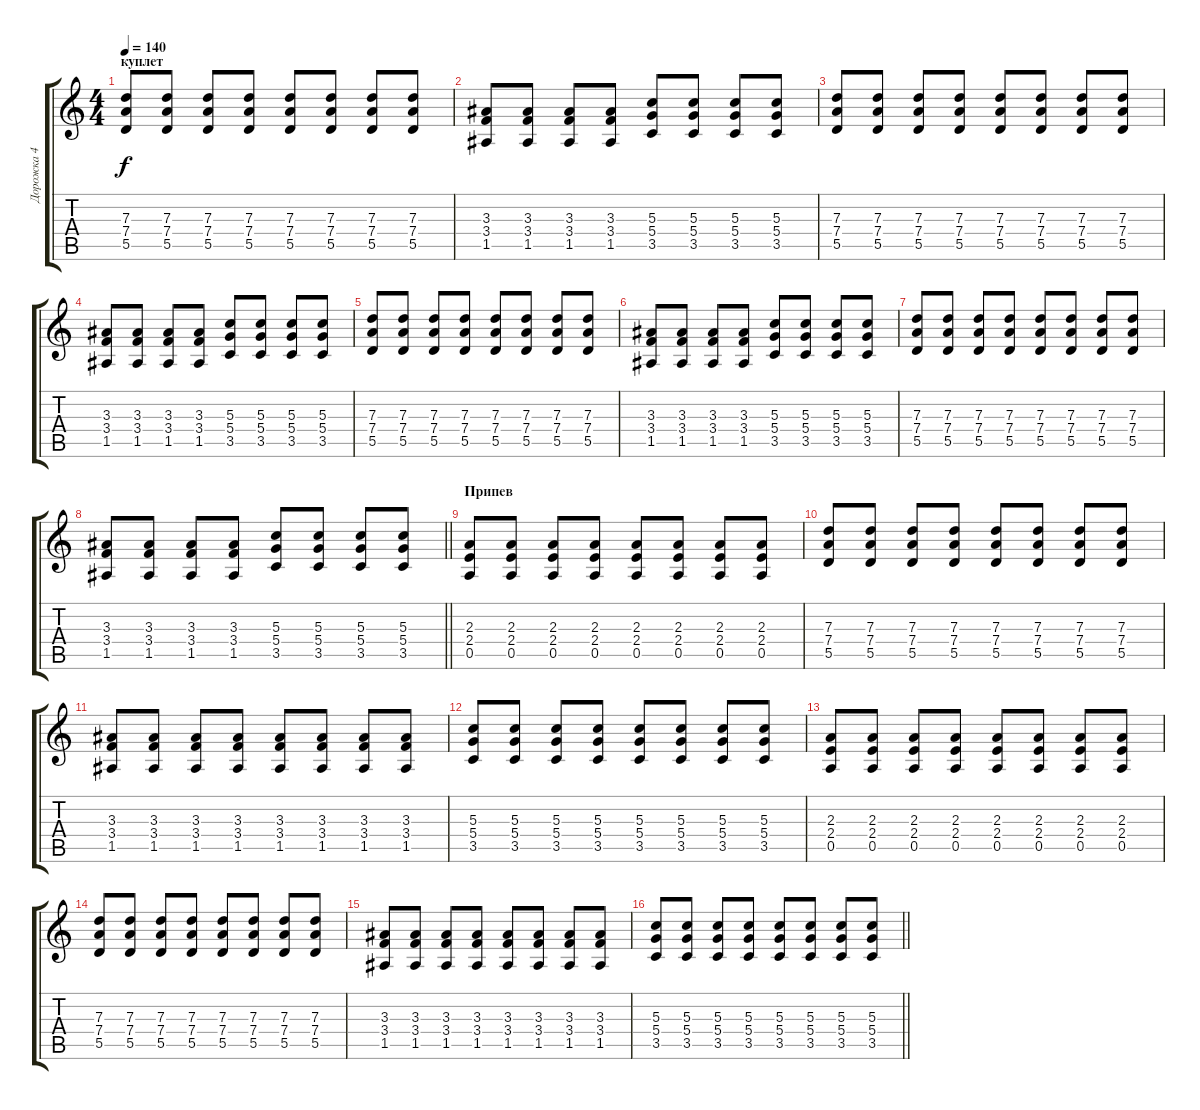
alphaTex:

\track ("Дорожка 4" "Дорожка 4") {instrument distortionguitar}
\staff {score tabs}
\tuning (E4 B3 G3 D3 A2 E2) {hide}
\ts (4 4)
\section ("" "куплет")
\tempo 140
\clef g2
\ks c
(7.3 7.4 5.5).8{dy f} (7.3 7.4 5.5).8 (7.3 7.4 5.5).8 (7.3 7.4 5.5).8 (7.3 7.4 5.5).8 (7.3 7.4 5.5).8 (7.3 7.4 5.5).8 (7.3 7.4 5.5).8 |
(3.3 3.4 1.5).8 (3.3 3.4 1.5).8 (3.3 3.4 1.5).8 (3.3 3.4 1.5).8 (5.3 5.4 3.5).8 (5.3 5.4 3.5).8 (5.3 5.4 3.5).8 (5.3 5.4 3.5).8 |
(7.3 7.4 5.5).8 (7.3 7.4 5.5).8 (7.3 7.4 5.5).8 (7.3 7.4 5.5).8 (7.3 7.4 5.5).8 (7.3 7.4 5.5).8 (7.3 7.4 5.5).8 (7.3 7.4 5.5).8 |
(3.3 3.4 1.5).8 (3.3 3.4 1.5).8 (3.3 3.4 1.5).8 (3.3 3.4 1.5).8 (5.3 5.4 3.5).8 (5.3 5.4 3.5).8 (5.3 5.4 3.5).8 (5.3 5.4 3.5).8 |
(7.3 7.4 5.5).8 (7.3 7.4 5.5).8 (7.3 7.4 5.5).8 (7.3 7.4 5.5).8 (7.3 7.4 5.5).8 (7.3 7.4 5.5).8 (7.3 7.4 5.5).8 (7.3 7.4 5.5).8 |
(3.3 3.4 1.5).8 (3.3 3.4 1.5).8 (3.3 3.4 1.5).8 (3.3 3.4 1.5).8 (5.3 5.4 3.5).8 (5.3 5.4 3.5).8 (5.3 5.4 3.5).8 (5.3 5.4 3.5).8 |
(7.3 7.4 5.5).8 (7.3 7.4 5.5).8 (7.3 7.4 5.5).8 (7.3 7.4 5.5).8 (7.3 7.4 5.5).8 (7.3 7.4 5.5).8 (7.3 7.4 5.5).8 (7.3 7.4 5.5).8 |
\barLineRight lightlight
(3.3 3.4 1.5).8 (3.3 3.4 1.5).8 (3.3 3.4 1.5).8 (3.3 3.4 1.5).8 (5.3 5.4 3.5).8 (5.3 5.4 3.5).8 (5.3 5.4 3.5).8 (5.3 5.4 3.5).8 |
\section ("" "Припев")
(2.3 2.4 0.5).8 (2.3 2.4 0.5).8 (2.3 2.4 0.5).8 (2.3 2.4 0.5).8 (2.3 2.4 0.5).8 (2.3 2.4 0.5).8 (2.3 2.4 0.5).8 (2.3 2.4 0.5).8 |
(7.3 7.4 5.5).8 (7.3 7.4 5.5).8 (7.3 7.4 5.5).8 (7.3 7.4 5.5).8 (7.3 7.4 5.5).8 (7.3 7.4 5.5).8 (7.3 7.4 5.5).8 (7.3 7.4 5.5).8 |
(3.3 3.4 1.5).8 (3.3 3.4 1.5).8 (3.3 3.4 1.5).8 (3.3 3.4 1.5).8 (3.3 3.4 1.5).8 (3.3 3.4 1.5).8 (3.3 3.4 1.5).8 (3.3 3.4 1.5).8 |
(5.3 5.4 3.5).8 (5.3 5.4 3.5).8 (5.3 5.4 3.5).8 (5.3 5.4 3.5).8 (5.3 5.4 3.5).8 (5.3 5.4 3.5).8 (5.3 5.4 3.5).8 (5.3 5.4 3.5).8 |
(2.3 2.4 0.5).8 (2.3 2.4 0.5).8 (2.3 2.4 0.5).8 (2.3 2.4 0.5).8 (2.3 2.4 0.5).8 (2.3 2.4 0.5).8 (2.3 2.4 0.5).8 (2.3 2.4 0.5).8 |
(7.3 7.4 5.5).8 (7.3 7.4 5.5).8 (7.3 7.4 5.5).8 (7.3 7.4 5.5).8 (7.3 7.4 5.5).8 (7.3 7.4 5.5).8 (7.3 7.4 5.5).8 (7.3 7.4 5.5).8 |
(3.3 3.4 1.5).8 (3.3 3.4 1.5).8 (3.3 3.4 1.5).8 (3.3 3.4 1.5).8 (3.3 3.4 1.5).8 (3.3 3.4 1.5).8 (3.3 3.4 1.5).8 (3.3 3.4 1.5).8 |
\barLineRight lightlight
(5.3 5.4 3.5).8 (5.3 5.4 3.5).8 (5.3 5.4 3.5).8 (5.3 5.4 3.5).8 (5.3 5.4 3.5).8 (5.3 5.4 3.5).8 (5.3 5.4 3.5).8 (5.3 5.4 3.5).8
